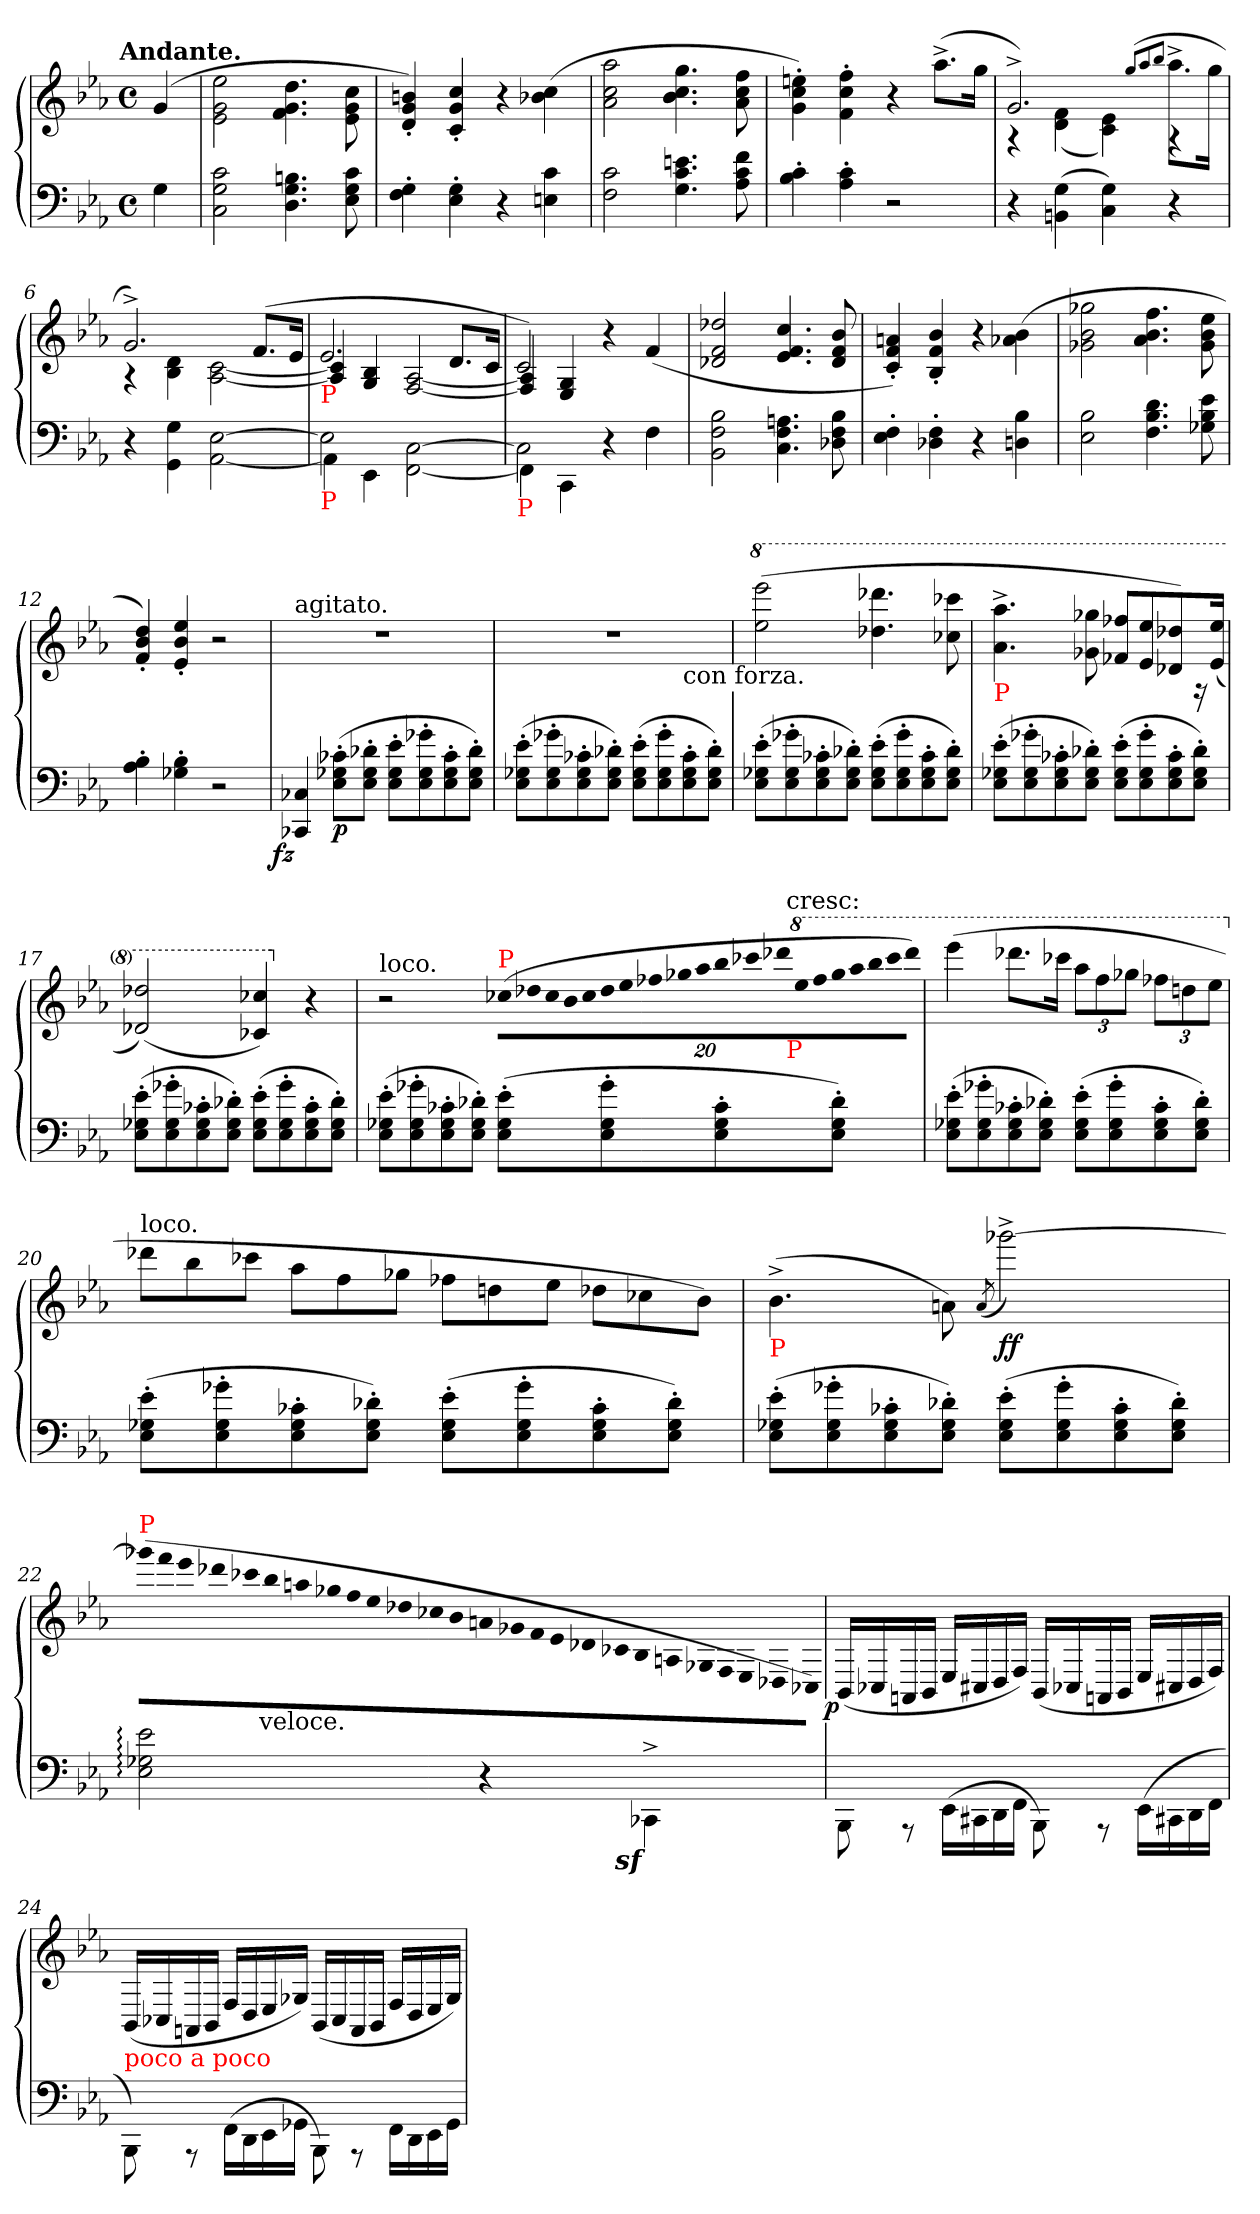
**kern	**kern	**dynam
*part1	*part1	*part1
*staff2	*staff1	*staff1/2
*clefF4	*clefG2	*
*k[b-e-a-]	*k[b-e-a-]	*
!!LO:TX:omd:t=Andante.
*M4/4	*M4/4	*
*met(c)	*met(c)	*
*MM84	*MM84	*
=	=	=
4G	(>4g	.
=1	=1	=1
2c 2G 2C	2ee-\ 2g\ 2e-\	.
4.Bn 4.G 4.D	4.dd\ 4.g\ 4.f\	.
8c 8G 8E-	8cc\ 8g\ 8e-\	.
=2	=2	=2
4G'> 4F'>	4bn'> 4g'> 4d'>)	.
4G'> 4E-'>	4cc'> 4g'> 4c'>	.
4r	4r	.
4c 4En	(>4cc 4b-X	.
=3	=3	=3
2c 2F	2aa-\ 2cc\ 2a-\	.
4.en 4.c 4.G	4.gg\ 4.cc\ 4.b-\	.
8f 8c 8A-	8ff\ 8cc\ 8a-\	.
=4	=4	=4
4c'> 4B-'>	4een'> 4cc'> 4g'>)	.
4c'> 4A-'>	4ff'> 4cc'> 4f'>	.
2r	4r	.
.	(>8.aa-^<L	.
.	16ggJk	.
=5	=5	=5
*	*^	*
4r	2.g^>)	4rA	.
(>4G 4BBn	.	(>4f 4d	.
4G 4C)	.	4e- 4c)	.
.	(>8qqgg/L	.	.
.	8qqaa-	.	.
.	8qqbb-J	.	.
4r	8.aa-^>\L	4rA	.
.	16ggJk	.	.
=6	=6	=6	=6
4r	2.g^>)	4rA	.
4G\ 4GG\	.	4d 4B-	.
[2E-\ [2AA-\	.	[2c [2A-	.
.	(>8.fL	.	.
.	16e-Jk	.	.
=7	=7	=7	=7
*^	*	*	*
!	!	!LO:TX:b:color=red:t=P	!	!
!LO:TX:b:color=red:t=P	!	!	!	!
2E-\]	4AA-\]	2.e-	4c]/ 4A-]/	.
.	4EE-\	.	4B-/ 4G/	.
[2C\ [2FF\	2ryy	.	[2A-/ [2F/	.
.	.	8.dL	.	.
.	.	16cJk	.	.
=8	=8	=8	=8	=8
!LO:TX:b:color=red:t=P	!	!	!	!
2C\]	4FF\]	2c)	4A-]/ 4F]/	.
.	4CC\	.	4G/ 4E-/	.
4r	2ryy	4r	2ryy	.
4F\	.	(>4f	.	.
*v	*v	*	*	*
*	*v	*v	*
=9	=9	=9
2B- 2F 2BB-	2dd-X 2f 2d-X	.
4.An 4.F 4.C	4.cc 4.f 4.e-	.
8B- 8F 8D-X	8b- 8f 8d-	.
=10	=10	=10
4F'> 4E-'>	4an'> 4f'> 4c'>)	.
4F'> 4D-X'>	4b-'> 4f'> 4B-'>	.
4r	4r	.
4B- 4Dn	(>4b-\ 4a-X\	.
=11	=11	=11
2B- 2E-	2gg-X 2b- 2g-X	.
4.d 4.B- 4.F	4.ff 4.b- 4.a-	.
8e- 8B- 8G-X	8ee- 8b- 8g-	.
=12	=12	=12
4B-'> 4A-'>	4dd'> 4b-'> 4f'>)	.
4B-'> 4G-X'>	4ee-'> 4b-'> 4e-'>	.
2r	2r	.
=13	=13	=13
!	!LO:TX:a:t=agitato.	!
!	!	!LO:DY:b=2:rj
4C-X 4CC-X	1rdd	fz
!	!	!LO:DY:b=2
(>8c-X'> 8G-X'> 8E-'>L	.	p
8d-X'> 8G-'> 8E-'>J	.	.
8e-'> 8G-'> 8E-'>L	.	.
8g-X'> 8G-'> 8E-'>	.	.
8c-'> 8G-'> 8E-'>	.	.
8d-'> 8G-'> 8E-'>J)	.	.
=14	=14	=14
*	*^	*
(>8e-'> 8G-X'> 8E-'>L	1rdd	2.ryy	.
8g-X'> 8G-'> 8E-'>	.	.	.
8c-X'> 8G-'> 8E-'>	.	.	.
8d-X'> 8G-'> 8E-'>J)	.	.	.
(>8e-'> 8G-'> 8E-'>L	.	.	.
8g-'> 8G-'> 8E-'>	.	.	.
!	!	!LO:TX:b:t=con forza.	!
8c-'> 8G-'> 8E-'>	.	4ryy	.
8d-'> 8G-'> 8E-'>J)	.	.	.
*	*v	*v	*
=15	=15	=15
*	*8va	*
(>8e-'> 8G-X'> 8E-'>L	(>2eeee- 2eee-	.
8g-X'> 8G-'> 8E-'>	.	.
8c-X'> 8G-'> 8E-'>	.	.
8d-X'> 8G-'> 8E-'>J)	.	.
(>8e-'> 8G-'> 8E-'>L	4.dddd-X 4.ddd-X	.
8g-'> 8G-'> 8E-'>	.	.
8c-'> 8G-'> 8E-'>	.	.
8d-'> 8G-'> 8E-'>J)	8cccc-X 8ccc-X	.
=16	=16	=16
!	!LO:TX:b:color=red:t=P	!
(>8e-'> 8G-X'> 8E-'>L	4.aaa-^< 4.aa-^<	.
8g-X'> 8G-'> 8E-'>	.	.
8c-X'> 8G-'> 8E-'>	.	.
8d-X'> 8G-'> 8E-'>J)	8ggg-X 8gg-X	.
(>8e-'> 8G-'> 8E-'>L	8fff-X/ 8ff-X/L	.
8g-'> 8G-'> 8E-'>	8eee- 8ee-	.
8c-'> 8G-'> 8E-'>	8ddd-X 8dd-X)	.
8d-'> 8G-'> 8E-'>J)	16rf	.
.	(>16eee- 16ee-Jk	.
=17	=17	=17
(>8e-'> 8G-X'> 8E-'>L	(>2ddd-X 2dd-X)	.
8g-X'> 8G-'> 8E-'>	.	.
8c-X'> 8G-'> 8E-'>	.	.
8d-X'> 8G-'> 8E-'>J)	.	.
(>8e-'> 8G-'> 8E-'>L	4ccc-X 4cc-X)	.
8g-'> 8G-'> 8E-'>	.	.
*	*X8va	*
8c-'> 8G-'> 8E-'>	4r	.
8d-'> 8G-'> 8E-'>J)	.	.
=18	=18	=18
!	!LO:TX:a:t=loco.	!
(>8e-'> 8G-X'> 8E-'>L	2r	.
8g-X'> 8G-'> 8E-'>	.	.
8c-X'> 8G-'> 8E-'>	.	.
8d-X'> 8G-'> 8E-'>J)	.	.
*	*Xbrackettup	*
!	!LO:TX:a:color=red:t=P	!
!	!LO:N:vis=8	!
(>8e-'> 8G-'> 8E-'>L	(>40cc-X!\L	.
!	!LO:N:vis=8	!
.	40dd-X!	.
!	!LO:N:vis=8	!
.	40cc-!	.
!	!LO:N:vis=8	!
.	40b-!	.
!	!LO:N:vis=8	!
.	40cc-!	.
!	!LO:N:vis=8	!
8g-'> 8G-'> 8E-'>	40dd-!	.
!	!LO:N:vis=8	!
.	40ee-!	.
!	!LO:N:vis=8	!
.	40ff-X!	.
!	!LO:N:vis=8	!
.	40gg-X!	.
!	!LO:N:vis=8	!
.	40aa-!	.
!	!LO:N:vis=8	!
8c-'> 8G-'> 8E-'>	40bb-!	.
!	!LO:N:vis=8	!
.	40ccc-X!	.
!	!LO:N:vis=8	!
.	40ddd-X!	.
*	*8va	*
!	!LO:TX:t=cresc&colon;	!
!	!LO:TX:b:color=red:t=P	!
!	!LO:N:vis=8	!
.	40eee-!	.
!	!LO:N:vis=8	!
.	40fff-!	.
!	!LO:N:vis=8	!
8d-'> 8G-'> 8E-'>J)	40ggg-!	.
!	!LO:N:vis=8	!
.	40aaa-!	.
!	!LO:N:vis=8	!
.	40bbb-!	.
!	!LO:N:vis=8	!
.	40cccc-!	.
!	!LO:N:vis=8	!
.	40dddd-!J)	.
=19	=19	=19
(>8e-'> 8G-X'> 8E-'>L	(>4eeee-	.
8g-X'> 8G-'> 8E-'>	.	.
8c-X'> 8G-'> 8E-'>	8.dddd-XL	.
8d-X'> 8G-'> 8E-'>J)	.	.
.	16cccc-XJk	.
(>8e-'> 8G-'> 8E-'>L	12aaa-L	.
.	12fff	.
8g-'> 8G-'> 8E-'>	.	.
.	12ggg-XJ	.
8c-'> 8G-'> 8E-'>	12fff-XL	.
.	12dddn	.
8d-'> 8G-'> 8E-'>J)	.	.
.	12eee-J	.
=20	=20	=20
*	*X8va	*
*	*Xtuplet	*
!	!LO:TX:a:t=loco.	!
(>8e-'> 8G-X'> 8E-'>L	12ddd-XL	.
.	12bb-	.
8g-X'> 8G-'> 8E-'>	.	.
.	12ccc-XJ	.
8c-X'> 8G-'> 8E-'>	12aa-L	.
.	12ff	.
8d-X'> 8G-'> 8E-'>J)	.	.
.	12gg-XJ	.
(>8e-'> 8G-'> 8E-'>L	12ff-XL	.
.	12ddn	.
8g-'> 8G-'> 8E-'>	.	.
.	12ee-J	.
8c-'> 8G-'> 8E-'>	12dd-XL	.
.	12cc-X	.
8d-'> 8G-'> 8E-'>J)	.	.
.	12b-J)	.
=21	=21	=21
!	!LO:TX:b:color=red:t=P	!
(>8e-'> 8G-X'> 8E-'>L	(>4.b-^<	.
8g-X'> 8G-'> 8E-'>	.	.
8c-X'> 8G-'> 8E-'>	.	.
8d-X'> 8G-'> 8E-'>J)	8an\)	.
.	(>8qa/	.
(>8e-'> 8G-'> 8E-'>L	[2ggg-X^>)	ff
8g-'> 8G-'> 8E-'>	.	.
8c-'> 8G-'> 8E-'>	.	.
8d-'> 8G-'> 8E-'>J)	.	.
=22	=22	=22
!	!LO:TX:a:color=red:t=P	!
!	!LO:N:vis=8	!
2e-: 2G-X: 2E-:	(>26ggg-X!\L]	.
!	!LO:N:vis=8	!
.	26fff!\	.
!	!LO:N:vis=8	!
.	26eee-!\	.
!	!LO:N:vis=8	!
.	26ddd-X!\	.
!	!LO:N:vis=8	!
.	26ccc-X!\	.
!	!LO:TX:b:t=veloce.	!
!	!LO:N:vis=8	!
.	26bb-!\	.
!	!LO:N:vis=8	!
.	26aan!\	.
!	!LO:N:vis=8	!
.	26gg-X!\	.
!	!LO:N:vis=8	!
.	26ff!\	.
!	!LO:N:vis=8	!
.	26ee-!\	.
!	!LO:N:vis=8	!
.	26dd-X!\	.
!	!LO:N:vis=8	!
.	26cc-X!\	.
!	!LO:N:vis=8	!
.	26b-!\	.
!	!LO:N:vis=8	!
4r	26an!\	.
!	!LO:N:vis=8	!
.	26g-X!\	.
!	!LO:N:vis=8	!
.	26f!\	.
!	!LO:N:vis=8	!
.	26e-!\	.
!	!LO:N:vis=8	!
.	26d-X!\	.
!	!LO:N:vis=8	!
.	26c-X!\	.
!	!LO:N:vis=8	!
.	26B-!/	.
!LO:DY:rj	!	!
4CC-Xz<^<\	.	.
!	!LO:N:vis=8	!
.	26An!/	.
!	!LO:N:vis=8	!
.	26G-X!/	.
!	!LO:N:vis=8	!
.	26F!/	.
!	!LO:N:vis=8	!
.	26E-!/	.
!	!LO:N:vis=8	!
.	26D-X!/	.
!	!LO:N:vis=8	!
.	26C-X!/J)	.
=23	=23	=23
*	*MM152	*
!	!	!LO:DY:rj
8BBB-\	(>16BB-/LL	p
.	16C-X	.
8rAAA	16AAn/	.
.	16BB-/JJ	.
(<16EE-\LL	16E-/LL	.
16CC#X	16C#X	.
16DD\	16D/	.
16FF\JJ	16F/JJ)	.
8BBB-\)	(>16BB-/LL	.
.	16C-X	.
8rAAA	16AAn/	.
.	16BB-/JJ	.
(<16EE-\LL	16E-/LL	.
16CC#X	16C#X	.
16DD\	16D/	.
16FF\JJ	16F/JJ)	.
=24	=24	=24
!	!LO:TX:b:color=red:t=poco a poco	!
8BBB-\)	(>16BB-/LL	.
.	16C-X	.
8rAAA	16AAn/	.
.	16BB-/JJ	.
(<16FF\LL	16F/LL	.
16DD\	16D/	.
16EE-\	16E-/	.
16GG-XJJ	16G-XJJ)	.
8BBB-\)	(>16BB-/LL	.
.	16C-/	.
8rAAA	16AA/	.
.	16BB-/JJ	.
16FF\LL	16F/LL	.
16DD\	16D/	.
16EE-\	16E-/	.
16GG-\JJ	16G-/JJ)	.
=	=	=
*-	*-	*-
